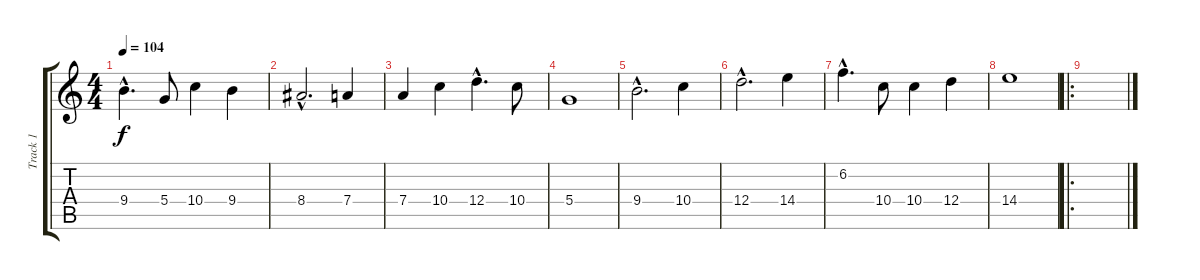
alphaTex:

\track ("Track 1" "Track 1") {instrument contrabass}
\staff {score tabs}
\tuning (E4 B3 G3 D3 A2 E2) {hide}
\ts (4 4)
\tempo 104
\clef g2
\ks c
9.4{hac}.4{d dy f instrument contrabass} 5.4.8 10.4.4 9.4.4 |
8.4{hac}.2{d} 7.4.4 |
7.4.4 10.4.4 12.4{hac}.4{d} 10.4.8 |
5.4.1 |
9.4{hac}.2{d} 10.4.4 |
12.4{hac}.2{d} 14.4.4 |
6.2{hac}.4{d} 10.4.8 10.4.4 12.4.4 |
14.4.1 |
\ro
